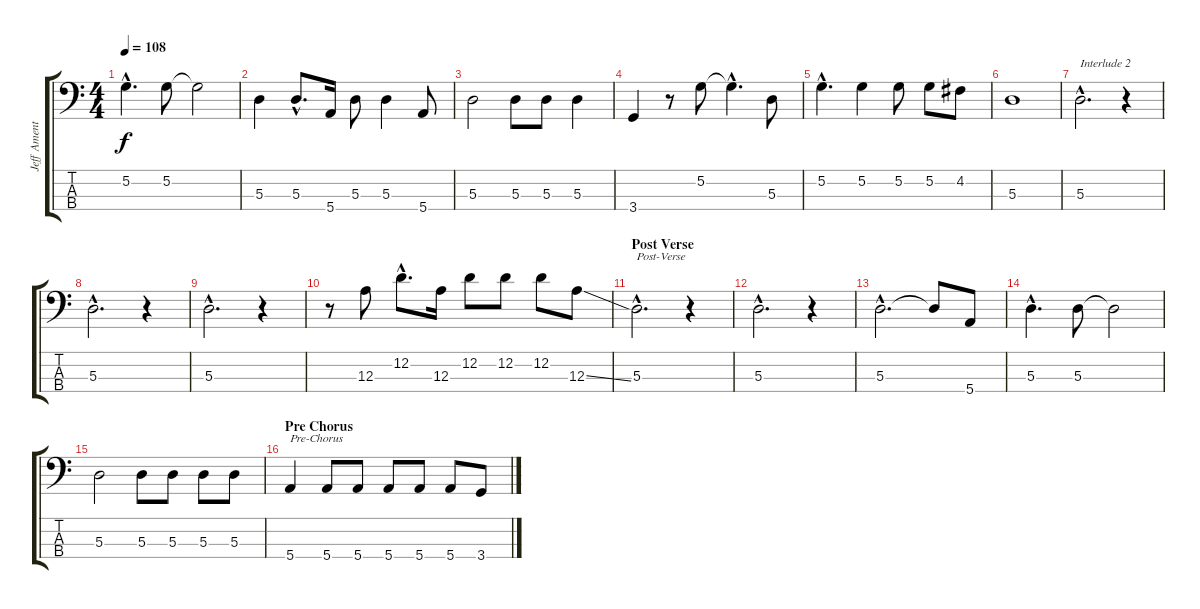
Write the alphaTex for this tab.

\track ("Jeff Ament" "Jeff Ament") {instrument electricbassfinger}
\staff {score tabs}
\tuning (G2 D2 A1 E1) {hide}
\ts (4 4)
\tempo 108
\clef f4
\ks c
5.2{hac}.4{d dy f} 5.2.8 5.2{t}.2 |
5.3.4 5.3{hac}.8{d} 5.4.16 5.3.8 5.3.4 5.4.8 |
5.3.2 5.3.8 5.3.8 5.3.4 |
3.4.4 r.8 5.2.8 5.2{hac t}.4{d} 5.3.8 |
5.2{hac}.4{d} 5.2.4 5.2.8 5.2.8 4.2.8 |
5.3.1 |
\section ("" "")
5.3{hac}.2{d txt "Interlude 2"} r.4 |
5.3{hac}.2{d} r.4 |
5.3{hac}.2{d} r.4 |
r.8 12.3.8 12.2{hac}.8{d} 12.3.16 12.2.8 12.2.8 12.2.8 12.3{ss}.8 |
\section ("" "Post Verse")
5.3{hac}.2{d txt "Post-Verse"} r.4 |
5.3{hac}.2{d} r.4 |
5.3{hac}.2{d} 5.3{t}.8 5.4.8 |
5.3{hac}.4{d} 5.3.8 5.3{t}.2 |
5.3.2 5.3.8 5.3.8 5.3.8 5.3.8 |
\section ("" "Pre Chorus")
5.4.4{txt "Pre-Chorus"} 5.4.8 5.4.8 5.4.8 5.4.8 5.4.8 3.4.8
